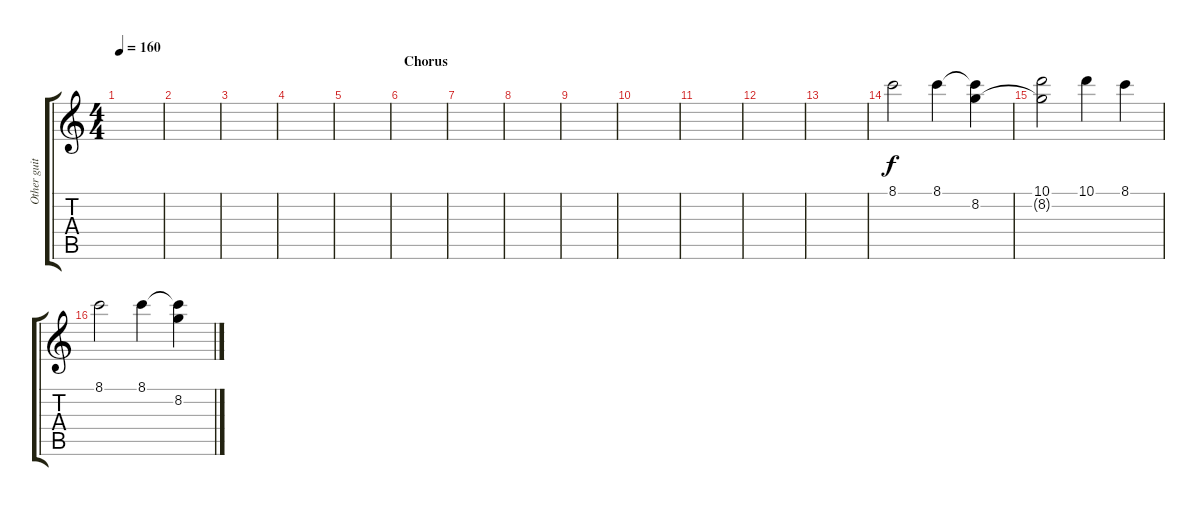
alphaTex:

\track ("Other guitar" "Other guit") {instrument distortionguitar}
\staff {score tabs}
\tuning (E4 B3 G3 D3 A2 E2) {hide}
\ts (4 4)
\tempo 160
\clef g2
\ks c
|
|
|
|
|
\section ("" "Chorus")
|
|
|
|
|
|
|
|
8.1.2 8.1.4 (8.1{t} 8.2).4 |
(10.1 8.2{t}).2 10.1.4 8.1.4 |
8.1.2 8.1.4 (8.1{t} 8.2).4
